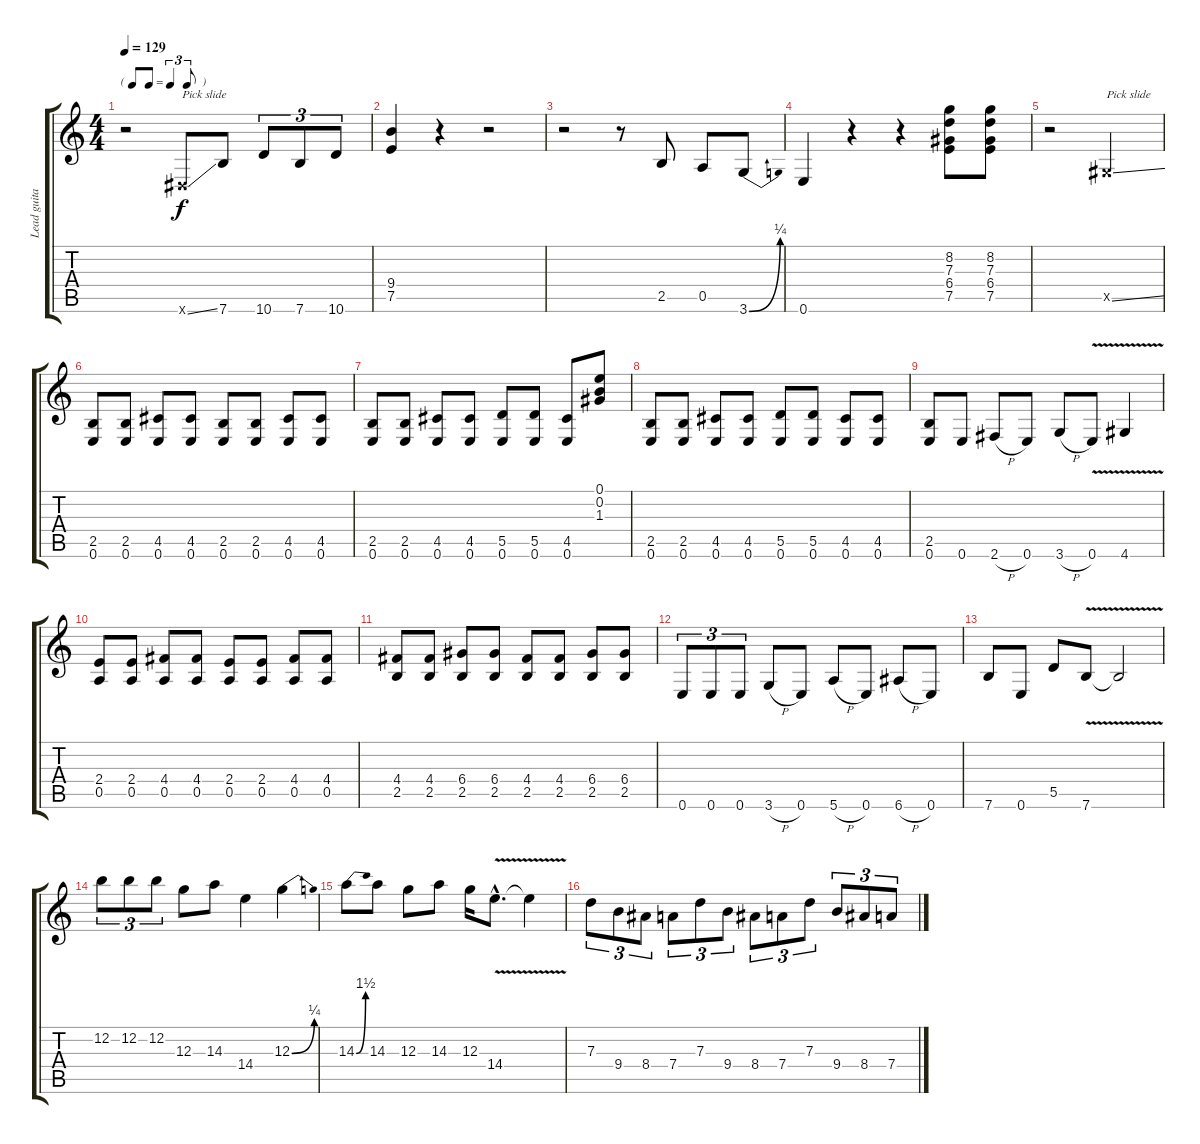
\track ("Lead guitar" "Lead guita") {instrument distortionguitar}
\staff {score tabs}
\tuning (E4 B3 G3 D3 A2 E2) {hide}
\ts (4 4)
\tf triplet8th
\tempo 129
\clef g2
\ks c
r.2{dy f} -1.6{ss x}.8{txt "Pick slide"} 7.6.8 10.6.8{tu (3 2)} 7.6.8{tu (3 2)} 10.6.8{tu (3 2)} |
(9.4 7.5).4 r.4 r.2 |
r.2 r.8 2.5.8 0.5.8 3.6{be (bend 0 0 60 1)}.8 |
0.6.4 r.4 r.4 (8.2 7.3 6.4 7.5).8 (8.2 7.3 6.4 7.5).8 |
r.2 -1.5{ss x}.2{txt "Pick slide"} |
(2.5 0.6).8 (2.5 0.6).8 (4.5 0.6).8 (4.5 0.6).8 (2.5 0.6).8 (2.5 0.6).8 (4.5 0.6).8 (4.5 0.6).8 |
(2.5 0.6).8 (2.5 0.6).8 (4.5 0.6).8 (4.5 0.6).8 (5.5 0.6).8 (5.5 0.6).8 (4.5 0.6).8 (0.1 0.2 1.3).8 |
(2.5 0.6).8 (2.5 0.6).8 (4.5 0.6).8 (4.5 0.6).8 (5.5 0.6).8 (5.5 0.6).8 (4.5 0.6).8 (4.5 0.6).8 |
(2.5 0.6).8 0.6.8 2.6{h}.8 0.6.8 3.6{h}.8 0.6{v}.8 4.6{v}.4 |
(2.4 0.5).8 (2.4 0.5).8 (4.4 0.5).8 (4.4 0.5).8 (2.4 0.5).8 (2.4 0.5).8 (4.4 0.5).8 (4.4 0.5).8 |
(4.4 2.5).8 (4.4 2.5).8 (6.4 2.5).8 (6.4 2.5).8 (4.4 2.5).8 (4.4 2.5).8 (6.4 2.5).8 (6.4 2.5).8 |
0.6.8{tu (3 2)} 0.6.8{tu (3 2)} 0.6.8{tu (3 2)} 3.6{h}.8 0.6.8 5.6{h}.8 0.6.8 6.6{h}.8 0.6.8 |
7.6.8 0.6.8 5.5.8 7.6{v}.8 7.6{t}.2 |
12.2.8{tu (3 2)} 12.2.8{tu (3 2)} 12.2.8{tu (3 2)} 12.3.8 14.3.8 14.4.4 12.3{be (bend 0 0 60 1)}.4 |
14.3{be (bend 0 0 60 6)}.8 14.3.8 12.3.8 14.3.8 12.3.16 14.4{v hac}.8{d} 14.4{t}.4 |
7.3.8{tu (3 2)} 9.4.8{tu (3 2)} 8.4.8{tu (3 2)} 7.4.8{tu (3 2)} 7.3.8{tu (3 2)} 9.4.8{tu (3 2)} 8.4.8{tu (3 2)} 7.4.8{tu (3 2)} 7.3.8{tu (3 2)} 9.4.8{tu (3 2)} 8.4.8{tu (3 2)} 7.4.8{tu (3 2)}
